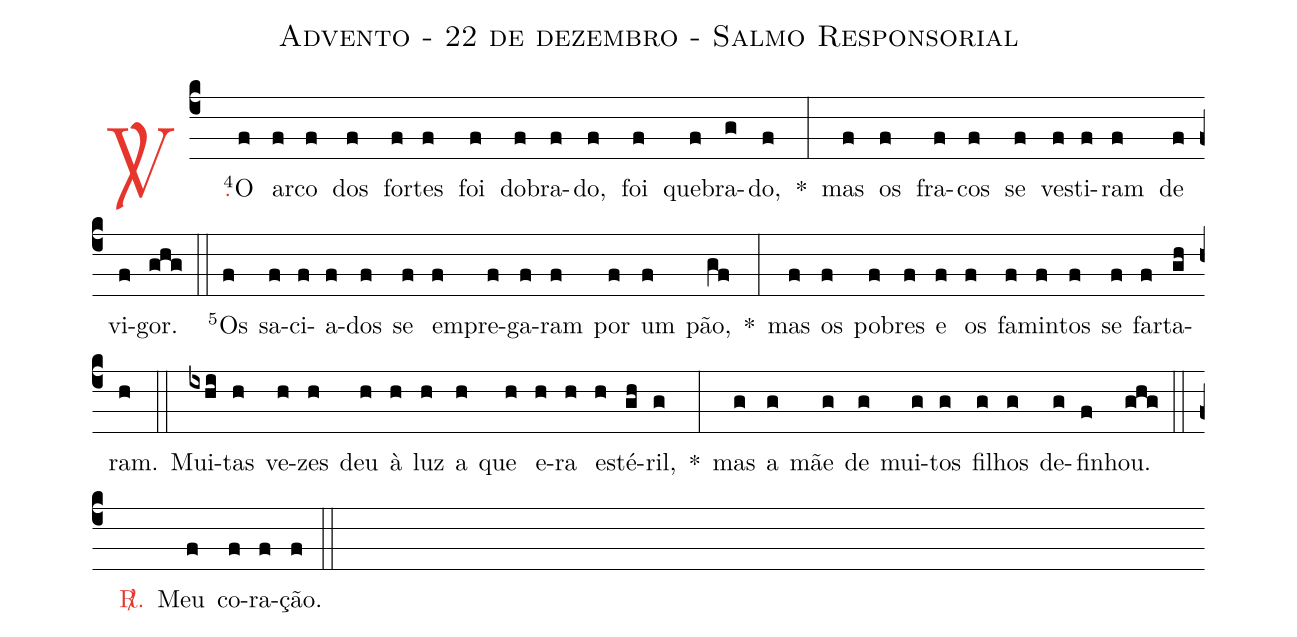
name: Advento - 22 de dezembro - Salmo Responsorial;
%%
(c4)

<c><sp>V/</sp>.</c>() <v>\VSup{4}</v>O(f) ar(f)co(f) dos(f) for(f)tes(f) foi(f) do(f)bra(f)do,(f) foi(f) que(f)bra(g)do,(f) *(:)
mas(f) os(f) fra(f)cos(f) se(f) ves(f)ti(f)ram(f) de(f) vi(f)gor.(ghg)

(::)

<v>\VSup{5}</v>Os(f) sa(f)ci(f)a(f)dos(f) se(f) em(f)pre(f)ga(f)ram(f) por(f) um(f) pão,(gf) *(:)
mas(f) os(f) po(f)bres(f) e(f) os(f) fa(f)min(f)tos(f) se(f) far(f)ta(gh)ram.(h)

(::)

Mui(ixhi)tas(h) ve(h)zes(h) deu(h) à(h) luz(h) a(h) que(h) e(h)ra(h) es(h)té(gh)ril,(g) *(:)
mas(g) a(g) mãe(g) de(g) mui(g)tos(g) fi(g)lhos(g) de(g)fi(f)nhou.(ghg)

(::)

<c><sp>R/</sp>.</c>() Meu(f) co(f)ra(f)ção.(f)

(::)
